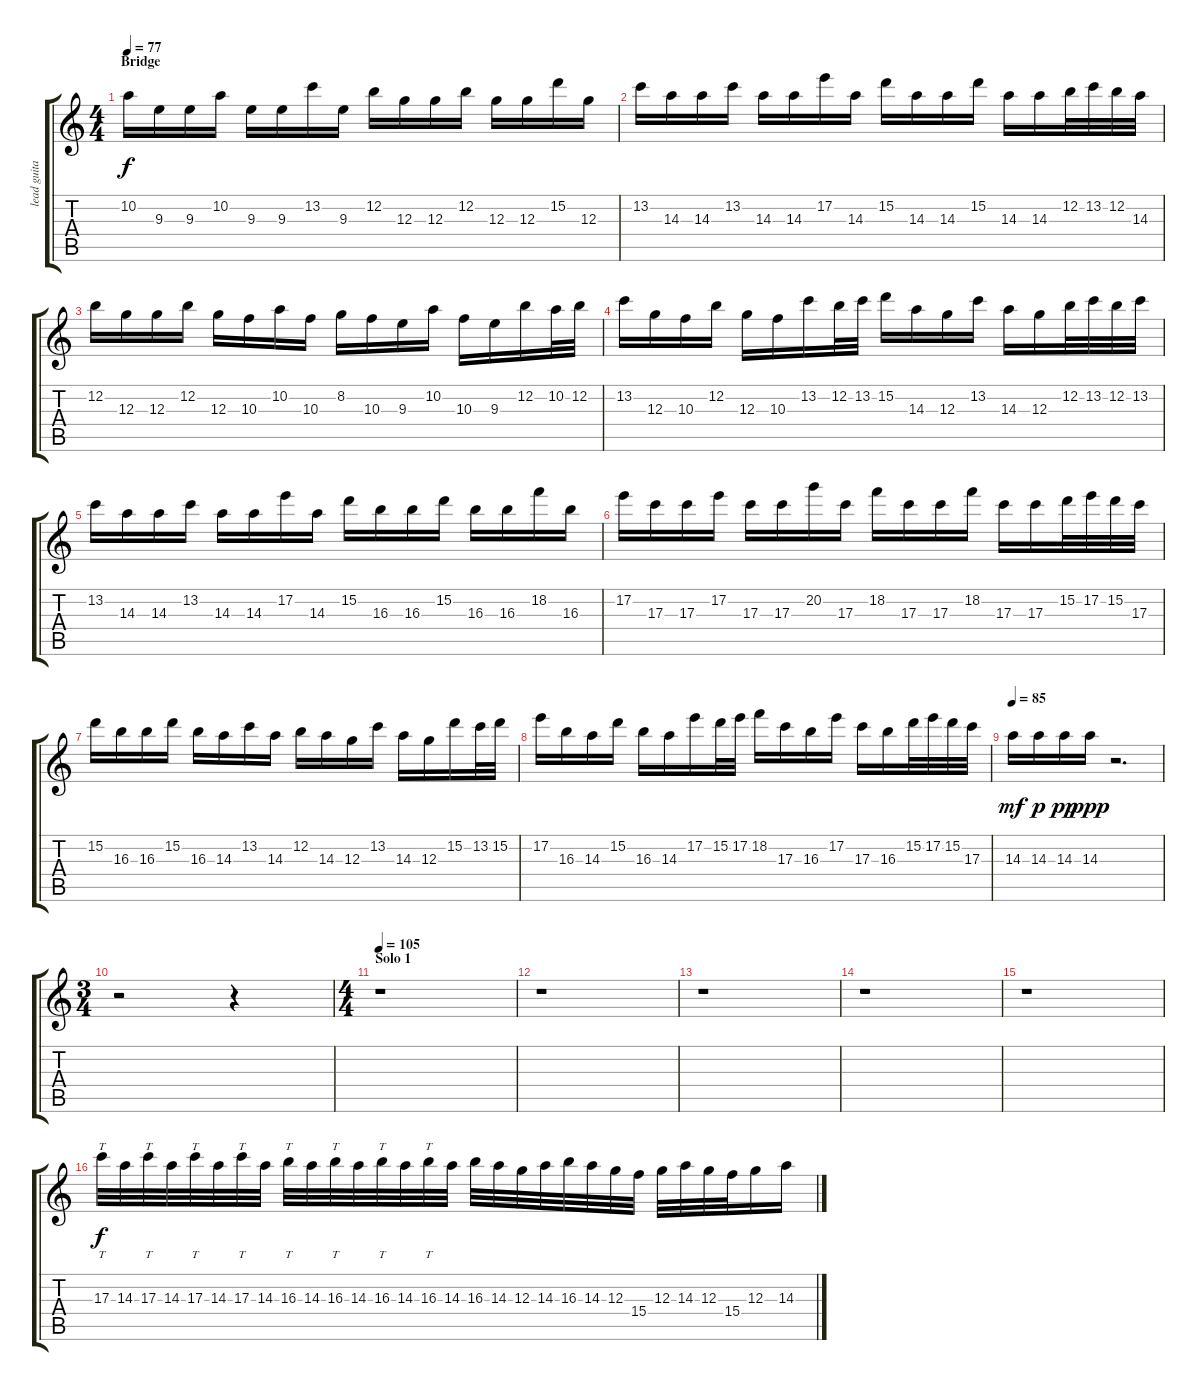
\track ("lead guitar 2" "lead guita") {instrument distortionguitar}
\staff {score tabs}
\tuning (E4 B3 G3 D3 A2 E2) {hide}
\ts (4 4)
\section ("" "Bridge")
\tempo 77
\clef g2
\ks c
10.2.16{dy f volume 14 instrument overdrivenguitar} 9.3.16 9.3.16 10.2.16 9.3.16 9.3.16 13.2.16 9.3.16 12.2.16 12.3.16 12.3.16 12.2.16 12.3.16 12.3.16 15.2.16 12.3.16 |
13.2.16 14.3.16 14.3.16 13.2.16 14.3.16 14.3.16 17.2.16 14.3.16 15.2.16 14.3.16 14.3.16 15.2.16 14.3.16 14.3.16 12.2.32 13.2.32 12.2.32 14.3.32 |
12.2.16 12.3.16 12.3.16 12.2.16 12.3.16 10.3.16 10.2.16 10.3.16 8.2.16 10.3.16 9.3.16 10.2.16 10.3.16 9.3.16 12.2.16 10.2.32 12.2.32 |
13.2.16 12.3.16 10.3.16 12.2.16 12.3.16 10.3.16 13.2.16 12.2.32 13.2.32 15.2.16 14.3.16 12.3.16 13.2.16 14.3.16 12.3.16 12.2.32 13.2.32 12.2.32 13.2.32 |
13.2.16 14.3.16 14.3.16 13.2.16 14.3.16 14.3.16 17.2.16 14.3.16 15.2.16 16.3.16 16.3.16 15.2.16 16.3.16 16.3.16 18.2.16 16.3.16 |
17.2.16 17.3.16 17.3.16 17.2.16 17.3.16 17.3.16 20.2.16 17.3.16 18.2.16 17.3.16 17.3.16 18.2.16 17.3.16 17.3.16 15.2.32 17.2.32 15.2.32 17.3.32 |
15.2.16 16.3.16 16.3.16 15.2.16 16.3.16 14.3.16 13.2.16 14.3.16 12.2.16 14.3.16 12.3.16 13.2.16 14.3.16 12.3.16 15.2.16 13.2.32 15.2.32 |
17.2.16 16.3.16 14.3.16 15.2.16 16.3.16 14.3.16 17.2.16 15.2.32 17.2.32 18.2.16 17.3.16 16.3.16 17.2.16 17.3.16 16.3.16 15.2.32 17.2.32 15.2.32 17.3.32 |
\tempo 85
14.3.16{dy mf} 14.3.16{dy p} 14.3.16{dy pp} 14.3.16{dy ppp} r.2{d} |
\ts (3 4)
r.2 r.4 |
\ts (4 4)
\section ("" "Solo 1")
\tempo 105
r.1 |
r.1 |
r.1 |
r.1 |
r.1 |
17.3.32{tt dy f volume 13 balance 11 instrument distortionguitar} 14.3.32 17.3.32{tt} 14.3.32 17.3.32{tt} 14.3.32 17.3.32{tt} 14.3.32 16.3.32{tt} 14.3.32 16.3.32{tt} 14.3.32 16.3.32{tt} 14.3.32 16.3.32{tt} 14.3.32 16.3.32 14.3.32 12.3.32 14.3.32 16.3.32 14.3.32 12.3.32 15.4.32 12.3.32 14.3.32 12.3.32 15.4.32 12.3.16 14.3.16
